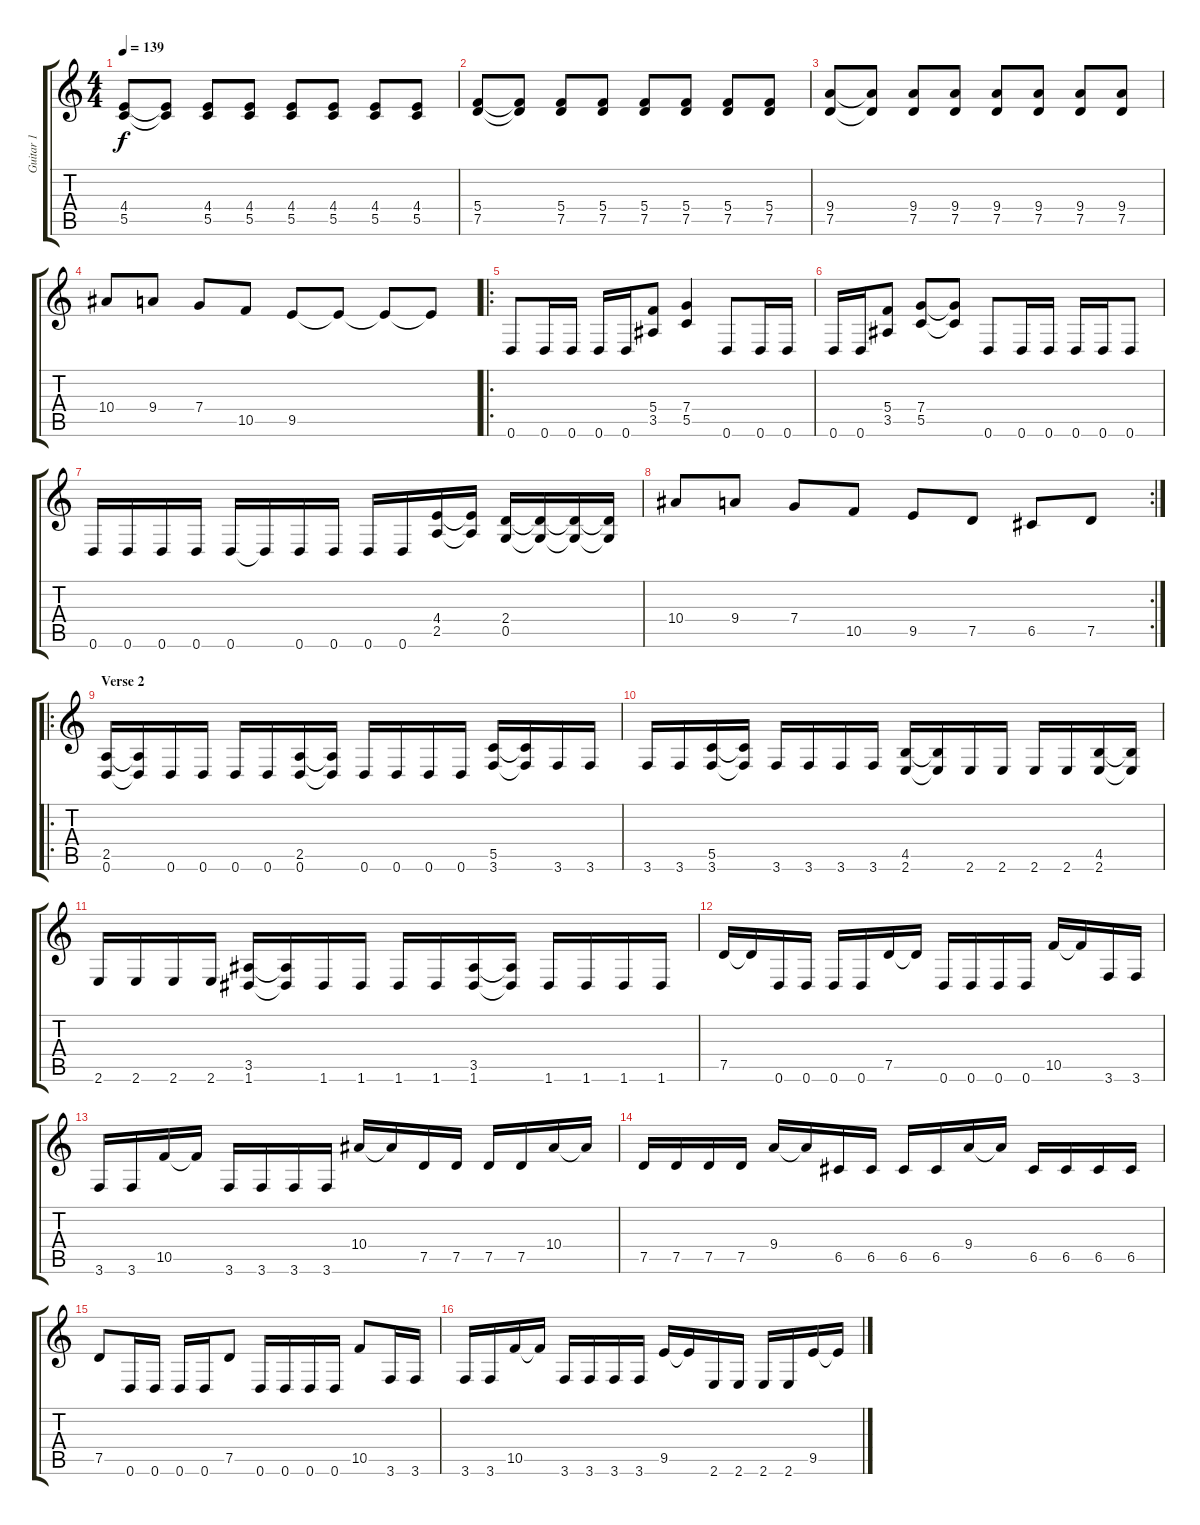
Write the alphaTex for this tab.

\track ("Guitar 1" "Guitar 1") {instrument distortionguitar}
\staff {score tabs}
\tuning (D4 A3 F3 C3 G2 D2) {hide}
\ts (4 4)
\tempo 139
\clef g2
\ks c
(4.4 5.5).8{dy f} (4.4{t} 5.5{t}).8 (4.4 5.5).8 (4.4 5.5).8 (4.4 5.5).8 (4.4 5.5).8 (4.4 5.5).8 (4.4 5.5).8 |
(5.4 7.5).8 (5.4{t} 7.5{t}).8 (5.4 7.5).8 (5.4 7.5).8 (5.4 7.5).8 (5.4 7.5).8 (5.4 7.5).8 (5.4 7.5).8 |
(9.4 7.5).8 (9.4{t} 7.5{t}).8 (9.4 7.5).8 (9.4 7.5).8 (9.4 7.5).8 (9.4 7.5).8 (9.4 7.5).8 (9.4 7.5).8 |
10.4.8 9.4.8 7.4.8 10.5.8 9.5.8 9.5{t}.8 9.5{t}.8 9.5{t}.8 |
\ro
0.6.8 0.6.16 0.6.16 0.6.16 0.6.16 (5.4 3.5).8 (7.4 5.5).4 0.6.8 0.6.16 0.6.16 |
0.6.16 0.6.16 (5.4 3.5).8 (7.4 5.5).8 (7.4{t} 5.5{t}).8 0.6.8 0.6.16 0.6.16 0.6.16 0.6.16 0.6.8 |
0.6.16 0.6.16 0.6.16 0.6.16 0.6.16 0.6{t}.16 0.6.16 0.6.16 0.6.16 0.6.16 (4.4 2.5).16 (4.4{t} 2.5{t}).16 (2.4 0.5).16 (2.4{t} 0.5{t}).16 (2.4{t} 0.5{t}).16 (2.4{t} 0.5{t}).16 |
\rc 2
10.4.8 9.4.8 7.4.8 10.5.8 9.5.8 7.5.8 6.5.8 7.5.8 |
\ro
\section ("" "Verse 2")
(2.5 0.6).16 (2.5{t} 0.6{t}).16 0.6.16 0.6.16 0.6.16 0.6.16 (2.5 0.6).16 (2.5{t} 0.6{t}).16 0.6.16 0.6.16 0.6.16 0.6.16 (5.5 3.6).16 (5.5{t} 3.6{t}).16 3.6.16 3.6.16 |
3.6.16 3.6.16 (5.5 3.6).16 (5.5{t} 3.6{t}).16 3.6.16 3.6.16 3.6.16 3.6.16 (4.5 2.6).16 (4.5{t} 2.6{t}).16 2.6.16 2.6.16 2.6.16 2.6.16 (4.5 2.6).16 (4.5{t} 2.6{t}).16 |
2.6.16 2.6.16 2.6.16 2.6.16 (3.5 1.6).16 (3.5{t} 1.6{t}).16 1.6.16 1.6.16 1.6.16 1.6.16 (3.5 1.6).16 (3.5{t} 1.6{t}).16 1.6.16 1.6.16 1.6.16 1.6.16 |
7.5.16 7.5{t}.16 0.6.16 0.6.16 0.6.16 0.6.16 7.5.16 7.5{t}.16 0.6.16 0.6.16 0.6.16 0.6.16 10.5.16 10.5{t}.16 3.6.16 3.6.16 |
3.6.16 3.6.16 10.5.16 10.5{t}.16 3.6.16 3.6.16 3.6.16 3.6.16 10.4.16 10.4{t}.16 7.5.16 7.5.16 7.5.16 7.5.16 10.4.16 10.4{t}.16 |
7.5.16 7.5.16 7.5.16 7.5.16 9.4.16 9.4{t}.16 6.5.16 6.5.16 6.5.16 6.5.16 9.4.16 9.4{t}.16 6.5.16 6.5.16 6.5.16 6.5.16 |
7.5.8 0.6.16 0.6.16 0.6.16 0.6.16 7.5.8 0.6.16 0.6.16 0.6.16 0.6.16 10.5.8 3.6.16 3.6.16 |
3.6.16 3.6.16 10.5.16 10.5{t}.16 3.6.16 3.6.16 3.6.16 3.6.16 9.5.16 9.5{t}.16 2.6.16 2.6.16 2.6.16 2.6.16 9.5.16 9.5{t}.16
